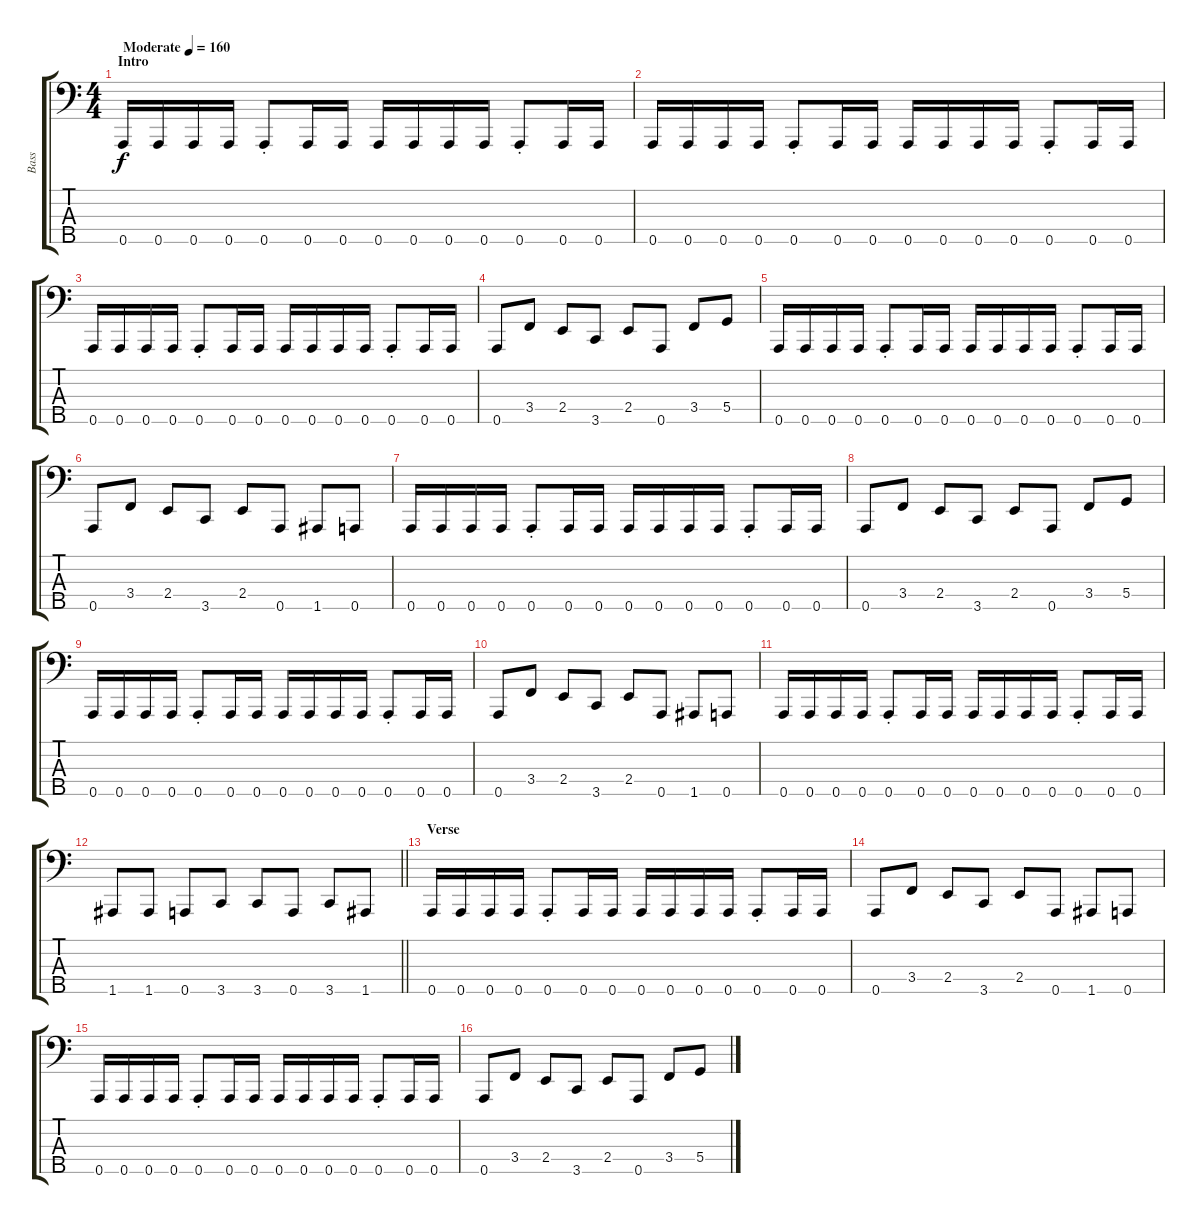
\track ("Bass" "Bass") {instrument electricbasspick}
\staff {score tabs}
\tuning (F2 C2 G1 D1 A0) {hide}
\ts (4 4)
\section ("" "Intro")
\tempo (160 "Moderate")
\clef f4
\ks c
0.5.16{dy f instrument electricbasspick} 0.5.16 0.5.16 0.5.16 0.5{st}.8 0.5.16 0.5.16 0.5.16 0.5.16 0.5.16 0.5.16 0.5{st}.8 0.5.16 0.5.16 |
0.5.16 0.5.16 0.5.16 0.5.16 0.5{st}.8 0.5.16 0.5.16 0.5.16 0.5.16 0.5.16 0.5.16 0.5{st}.8 0.5.16 0.5.16 |
0.5.16 0.5.16 0.5.16 0.5.16 0.5{st}.8 0.5.16 0.5.16 0.5.16 0.5.16 0.5.16 0.5.16 0.5{st}.8 0.5.16 0.5.16 |
0.5.8 3.4.8 2.4.8 3.5.8 2.4.8 0.5.8 3.4.8 5.4.8 |
0.5.16 0.5.16 0.5.16 0.5.16 0.5{st}.8 0.5.16 0.5.16 0.5.16 0.5.16 0.5.16 0.5.16 0.5{st}.8 0.5.16 0.5.16 |
0.5.8 3.4.8 2.4.8 3.5.8 2.4.8 0.5.8 1.5.8 0.5.8 |
0.5.16 0.5.16 0.5.16 0.5.16 0.5{st}.8 0.5.16 0.5.16 0.5.16 0.5.16 0.5.16 0.5.16 0.5{st}.8 0.5.16 0.5.16 |
0.5.8 3.4.8 2.4.8 3.5.8 2.4.8 0.5.8 3.4.8 5.4.8 |
0.5.16 0.5.16 0.5.16 0.5.16 0.5{st}.8 0.5.16 0.5.16 0.5.16 0.5.16 0.5.16 0.5.16 0.5{st}.8 0.5.16 0.5.16 |
0.5.8 3.4.8 2.4.8 3.5.8 2.4.8 0.5.8 1.5.8 0.5.8 |
0.5.16 0.5.16 0.5.16 0.5.16 0.5{st}.8 0.5.16 0.5.16 0.5.16 0.5.16 0.5.16 0.5.16 0.5{st}.8 0.5.16 0.5.16 |
\barLineRight lightlight
1.5.8 1.5.8 0.5.8 3.5.8 3.5.8 0.5.8 3.5.8 1.5.8 |
\section ("" "Verse")
0.5.16 0.5.16 0.5.16 0.5.16 0.5{st}.8 0.5.16 0.5.16 0.5.16 0.5.16 0.5.16 0.5.16 0.5{st}.8 0.5.16 0.5.16 |
0.5.8 3.4.8 2.4.8 3.5.8 2.4.8 0.5.8 1.5.8 0.5.8 |
0.5.16 0.5.16 0.5.16 0.5.16 0.5{st}.8 0.5.16 0.5.16 0.5.16 0.5.16 0.5.16 0.5.16 0.5{st}.8 0.5.16 0.5.16 |
0.5.8 3.4.8 2.4.8 3.5.8 2.4.8 0.5.8 3.4.8 5.4.8
